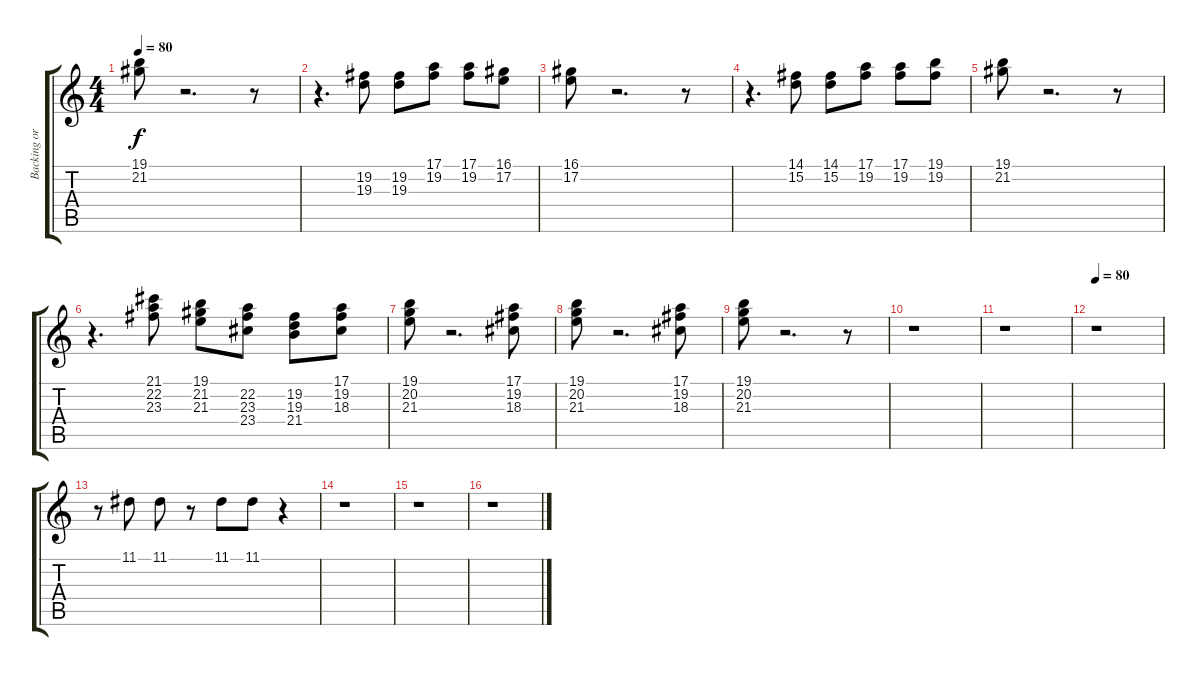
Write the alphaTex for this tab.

\track ("Backing orchestra" "Backing or") {instrument orchestrahit}
\staff {score tabs}
\tuning (E4 B3 G3 D3 A2 E2) {hide}
\ts (4 4)
\tempo 80
\clef g2
\ks c
(19.1 21.2).8{dy f} r.2{d} r.8 |
r.4{d} (19.2 19.3).8 (19.2 19.3).8 (17.1 19.2).8 (17.1 19.2).8 (16.1 17.2).8 |
(16.1 17.2).8 r.2{d} r.8 |
r.4{d} (14.1 15.2).8 (14.1 15.2).8 (17.1 19.2).8 (17.1 19.2).8 (19.1 19.2).8 |
(19.1 21.2).8 r.2{d} r.8 |
r.4{d} (21.1 22.2 23.3).8 (19.1 21.2 21.3).8 (22.2 23.3 23.4).8 (19.2 19.3 21.4).8 (17.1 19.2 18.3).8 |
(19.1 20.2 21.3).8 r.2{d} (17.1 19.2 18.3).8 |
(19.1 20.2 21.3).8 r.2{d} (17.1 19.2 18.3).8 |
(19.1 20.2 21.3).8 r.2{d} r.8 |
r.1 |
r.1 |
\tempo 80
r.1 |
r.8 11.1.8 11.1.8 r.8 11.1.8 11.1.8 r.4 |
r.1 |
r.1 |
r.1
